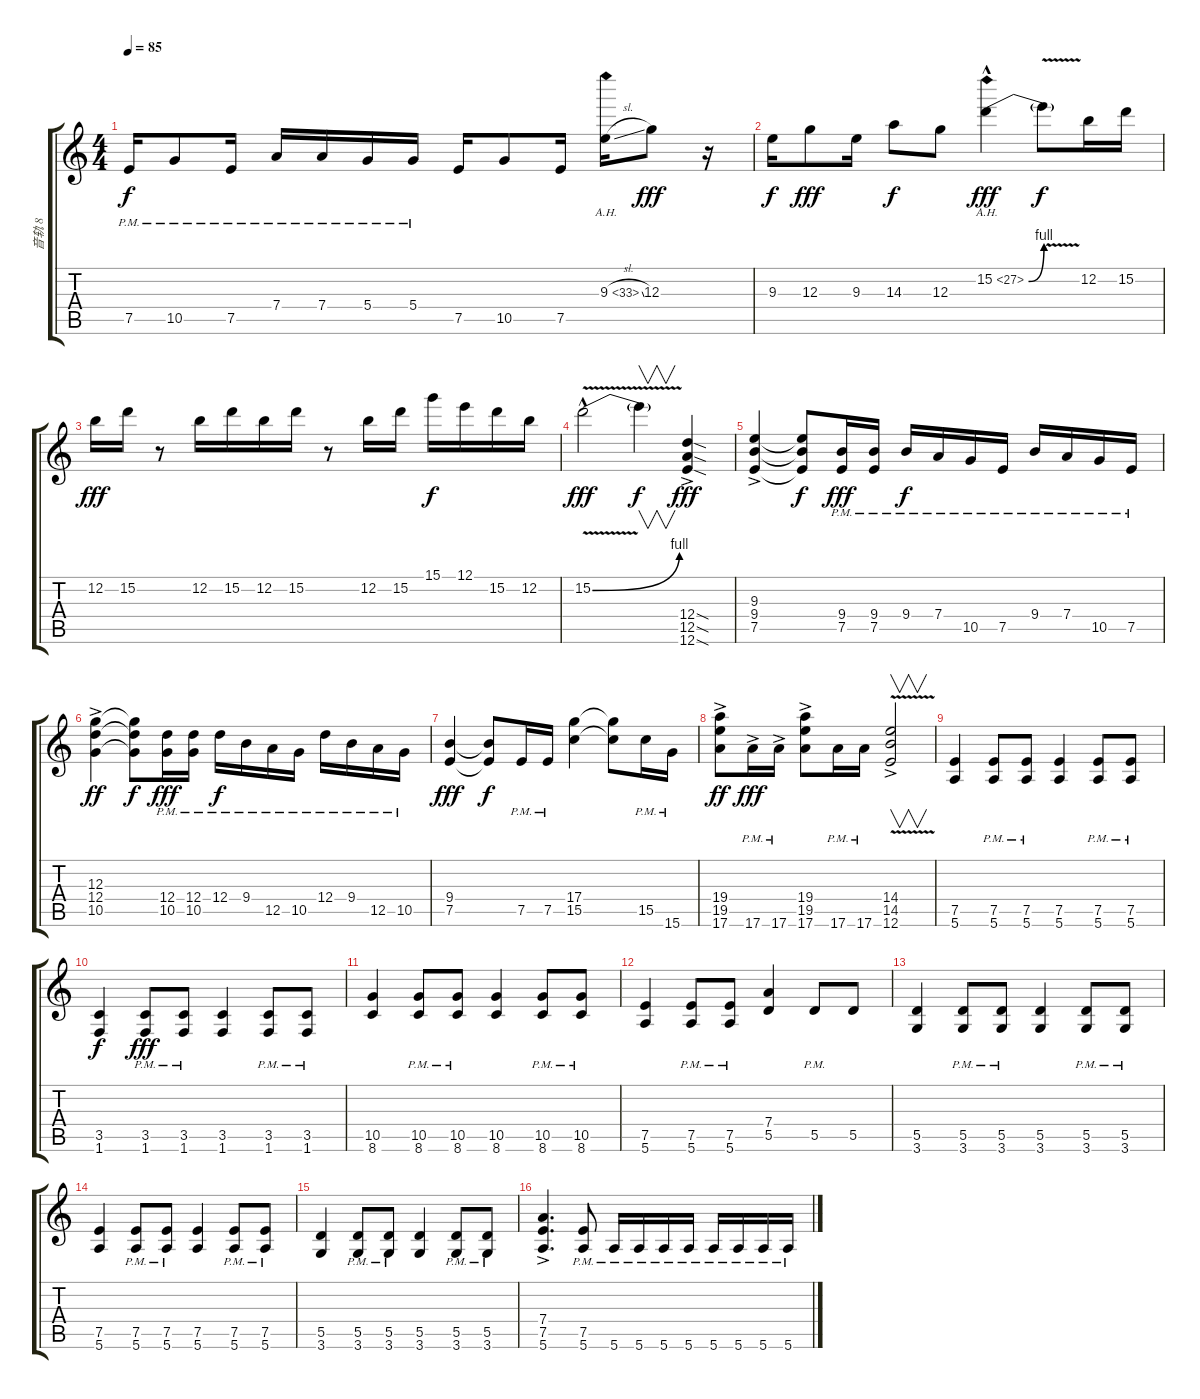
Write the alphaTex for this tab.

\track ("音轨 8" "音轨 8") {instrument distortionguitar}
\staff {score tabs}
\tuning (E4 B3 G3 D3 A2 E2) {hide}
\ts (4 4)
\tempo 85
\clef g2
\ks c
7.5{pm}.16{dy f} 10.5{pm}.8 7.5{pm}.16 7.4{pm}.16 7.4{pm}.16 5.4{pm}.16 5.4{pm}.16 7.5.16 10.5.8 7.5.16 9.3{ah 24 sl}.16 12.3.8{dy fff} r.16 |
9.3.16{dy f} 12.3.8{dy fff} 9.3.16 14.3.8{dy f} 12.3.8 15.2{be (bend 0 0 60 4) ah 12 hac}.4{dy fff} 15.2{v t}.8{dy f} 12.2.16 15.2.16 |
12.2.16{dy fff} 15.2.16 r.8 12.2.16 15.2.16 12.2.16 15.2.16 r.8 12.2.16 15.2.16 15.1.16{dy f} 12.1.16 15.2.16 12.2.16 |
15.2{be (bend 0 0 60 4) v hac}.2{dy fff} 15.2{t}.4{v dy f} (12.4{sod ac} 12.5{sod ac} 12.6{sod ac}).4{dy fff} |
(9.3{ac} 9.4{ac} 7.5{ac}).4 (9.3{t} 9.4{t} 7.5{t}).8{dy f} (9.4{pm} 7.5).16{dy fff} (9.4 7.5{pm}).16 9.4{pm}.16{dy f} 7.4{pm}.16 10.5{pm}.16 7.5{pm}.16 9.4{pm}.16 7.4{pm}.16 10.5{pm}.16 7.5{pm}.16 |
(12.3{ac} 12.4{ac} 10.5{ac}).4{dy ff} (12.3{t} 12.4{t} 10.5{t}).8{dy f} (12.4{pm} 10.5{pm}).16{dy fff} (12.4{pm} 10.5{pm}).16 12.4{pm}.16{dy f} 9.4{pm}.16 12.5{pm}.16 10.5{pm}.16 12.4{pm}.16 9.4{pm}.16 12.5{pm}.16 10.5{pm}.16 |
(9.4 7.5).4{dy fff} (9.4{t} 7.5{t}).8{dy f} 7.5{pm}.16 7.5{pm}.16 (17.4 15.5).4 (17.4{t} 15.5{t}).8 15.5{pm}.16 15.6{pm}.16 |
(19.4{ac} 19.5{ac} 17.6{ac}).8{dy ff} 17.6{ac pm}.16{dy fff} 17.6{ac pm}.16 (19.4 19.5{ac} 17.6{ac}).8 17.6{pm}.16 17.6{pm}.16 (14.4{v ac} 14.5{v ac} 12.6{v ac}).2{v} |
(7.5 5.6).4 (7.5{pm} 5.6{pm}).8 (7.5 5.6{pm}).8 (7.5 5.6).4 (7.5{pm} 5.6{pm}).8 (7.5{pm} 5.6{pm}).8 |
(3.5 1.6).4{dy f} (3.5{pm} 1.6{pm}).8{dy fff} (3.5{pm} 1.6{pm}).8 (3.5 1.6).4 (3.5{pm} 1.6{pm}).8 (3.5{pm} 1.6{pm}).8 |
(10.5 8.6).4 (10.5{pm} 8.6{pm}).8 (10.5{pm} 8.6{pm}).8 (10.5 8.6).4 (10.5 8.6{pm}).8 (10.5{pm} 8.6{pm}).8 |
(7.5 5.6).4 (7.5{pm} 5.6{pm}).8 (7.5{pm} 5.6{pm}).8 (7.4 5.5).4 5.5{pm}.8 5.5.8 |
(5.5 3.6).4 (5.5{pm} 3.6{pm}).8 (5.5{pm} 3.6{pm}).8 (5.5 3.6).4 (5.5{pm} 3.6{pm}).8 (5.5{pm} 3.6).8 |
(7.5 5.6).4 (7.5{pm} 5.6{pm}).8 (7.5{pm} 5.6{pm}).8 (7.5 5.6).4 (7.5{pm} 5.6{pm}).8 (7.5{pm} 5.6{pm}).8 |
(5.5 3.6).4 (5.5{pm} 3.6{pm}).8 (5.5{pm} 3.6{pm}).8 (5.5 3.6).4 (5.5{pm} 3.6{pm}).8 (5.5{pm} 3.6{pm}).8 |
(7.4{ac} 7.5{ac} 5.6{ac}).4{d} (7.5{pm} 5.6{pm}).8 5.6{pm}.16 5.6{pm}.16 5.6{pm}.16 5.6{pm}.16 5.6{pm}.16 5.6{pm}.16 5.6{pm}.16 5.6{pm}.16
